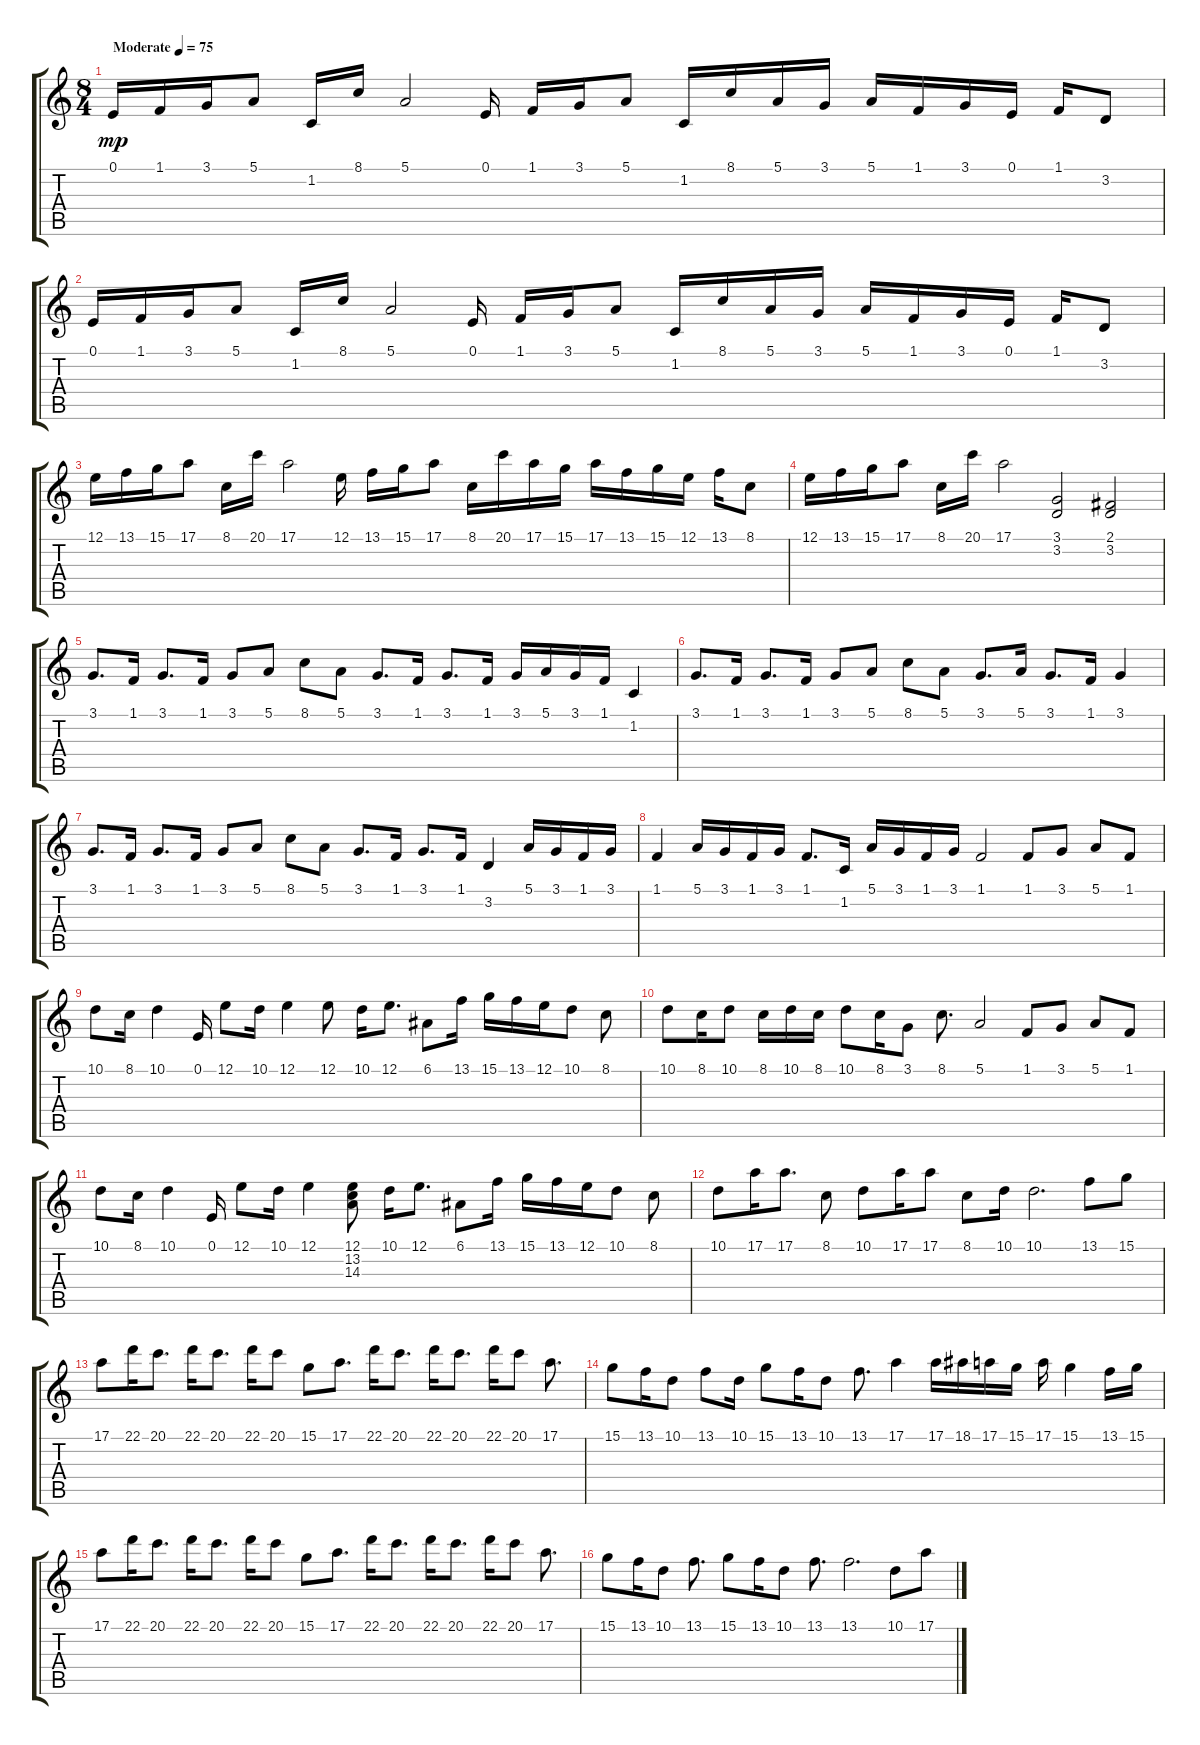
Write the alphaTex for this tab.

\track "" {instrument brightacousticpiano}
\staff {score tabs}
\tuning (E4 B3 G3 D3 A2 E2) {hide}
\ts (8 4)
\tempo (75 "Moderate")
\clef g2
\ks c
0.1.16{dy mp instrument brightacousticpiano} 1.1.16 3.1.16 5.1.8 1.2.16 8.1.16 5.1.2 0.1.16 1.1.16 3.1.16 5.1.8 1.2.16 8.1.16 5.1.16 3.1.16 5.1.16 1.1.16 3.1.16 0.1.16 1.1.16 3.2.8 |
0.1.16 1.1.16 3.1.16 5.1.8 1.2.16 8.1.16 5.1.2 0.1.16 1.1.16 3.1.16 5.1.8 1.2.16 8.1.16 5.1.16 3.1.16 5.1.16 1.1.16 3.1.16 0.1.16 1.1.16 3.2.8 |
12.1.16 13.1.16 15.1.16 17.1.8 8.1.16 20.1.16 17.1.2 12.1.16 13.1.16 15.1.16 17.1.8 8.1.16 20.1.16 17.1.16 15.1.16 17.1.16 13.1.16 15.1.16 12.1.16 13.1.16 8.1.8 |
12.1.16 13.1.16 15.1.16 17.1.8 8.1.16 20.1.16 17.1.2 (3.1 3.2).2 (2.1 3.2).2 |
3.1.8{d} 1.1.16 3.1.8{d} 1.1.16 3.1.8 5.1.8 8.1.8 5.1.8 3.1.8{d} 1.1.16 3.1.8{d} 1.1.16 3.1.16 5.1.16 3.1.16 1.1.16 1.2.4 |
3.1.8{d} 1.1.16 3.1.8{d} 1.1.16 3.1.8 5.1.8 8.1.8 5.1.8 3.1.8{d} 5.1.16 3.1.8{d} 1.1.16 3.1.4 |
3.1.8{d} 1.1.16 3.1.8{d} 1.1.16 3.1.8 5.1.8 8.1.8 5.1.8 3.1.8{d} 1.1.16 3.1.8{d} 1.1.16 3.2.4 5.1.16 3.1.16 1.1.16 3.1.16 |
1.1.4 5.1.16 3.1.16 1.1.16 3.1.16 1.1.8{d} 1.2.16 5.1.16 3.1.16 1.1.16 3.1.16 1.1.2 1.1.8 3.1.8 5.1.8 1.1.8 |
10.1.8 8.1.16 10.1.4 0.1.16 12.1.8 10.1.16 12.1.4 12.1.8 10.1.16 12.1.8{d} 6.1.8 13.1.16 15.1.16 13.1.16 12.1.16 10.1.8 8.1.8 |
10.1.8 8.1.16 10.1.8 8.1.16 10.1.16 8.1.16 10.1.8 8.1.16 3.1.8 8.1.8{d} 5.1.2 1.1.8 3.1.8 5.1.8 1.1.8 |
10.1.8 8.1.16 10.1.4 0.1.16 12.1.8 10.1.16 12.1.4 (12.1 13.2 14.3).8 10.1.16 12.1.8{d} 6.1.8 13.1.16 15.1.16 13.1.16 12.1.16 10.1.8 8.1.8 |
10.1.8 17.1.16 17.1.8{d} 8.1.8 10.1.8 17.1.16 17.1.8 8.1.8 10.1.16 10.1.2{d} 13.1.8 15.1.8 |
17.1.8 22.1.16 20.1.8{d} 22.1.16 20.1.8{d} 22.1.16 20.1.8 15.1.8 17.1.8{d} 22.1.16 20.1.8{d} 22.1.16 20.1.8{d} 22.1.16 20.1.8 17.1.8{d} |
15.1.8 13.1.16 10.1.8 13.1.8 10.1.16 15.1.8 13.1.16 10.1.8 13.1.8{d} 17.1.4 17.1.16 18.1.16 17.1.16 15.1.16 17.1.16 15.1.4 13.1.16 15.1.16 |
17.1.8 22.1.16 20.1.8{d} 22.1.16 20.1.8{d} 22.1.16 20.1.8 15.1.8 17.1.8{d} 22.1.16 20.1.8{d} 22.1.16 20.1.8{d} 22.1.16 20.1.8 17.1.8{d} |
15.1.8 13.1.16 10.1.8 13.1.8{d} 15.1.8 13.1.16 10.1.8 13.1.8{d} 13.1.2{d} 10.1.8 17.1.8
